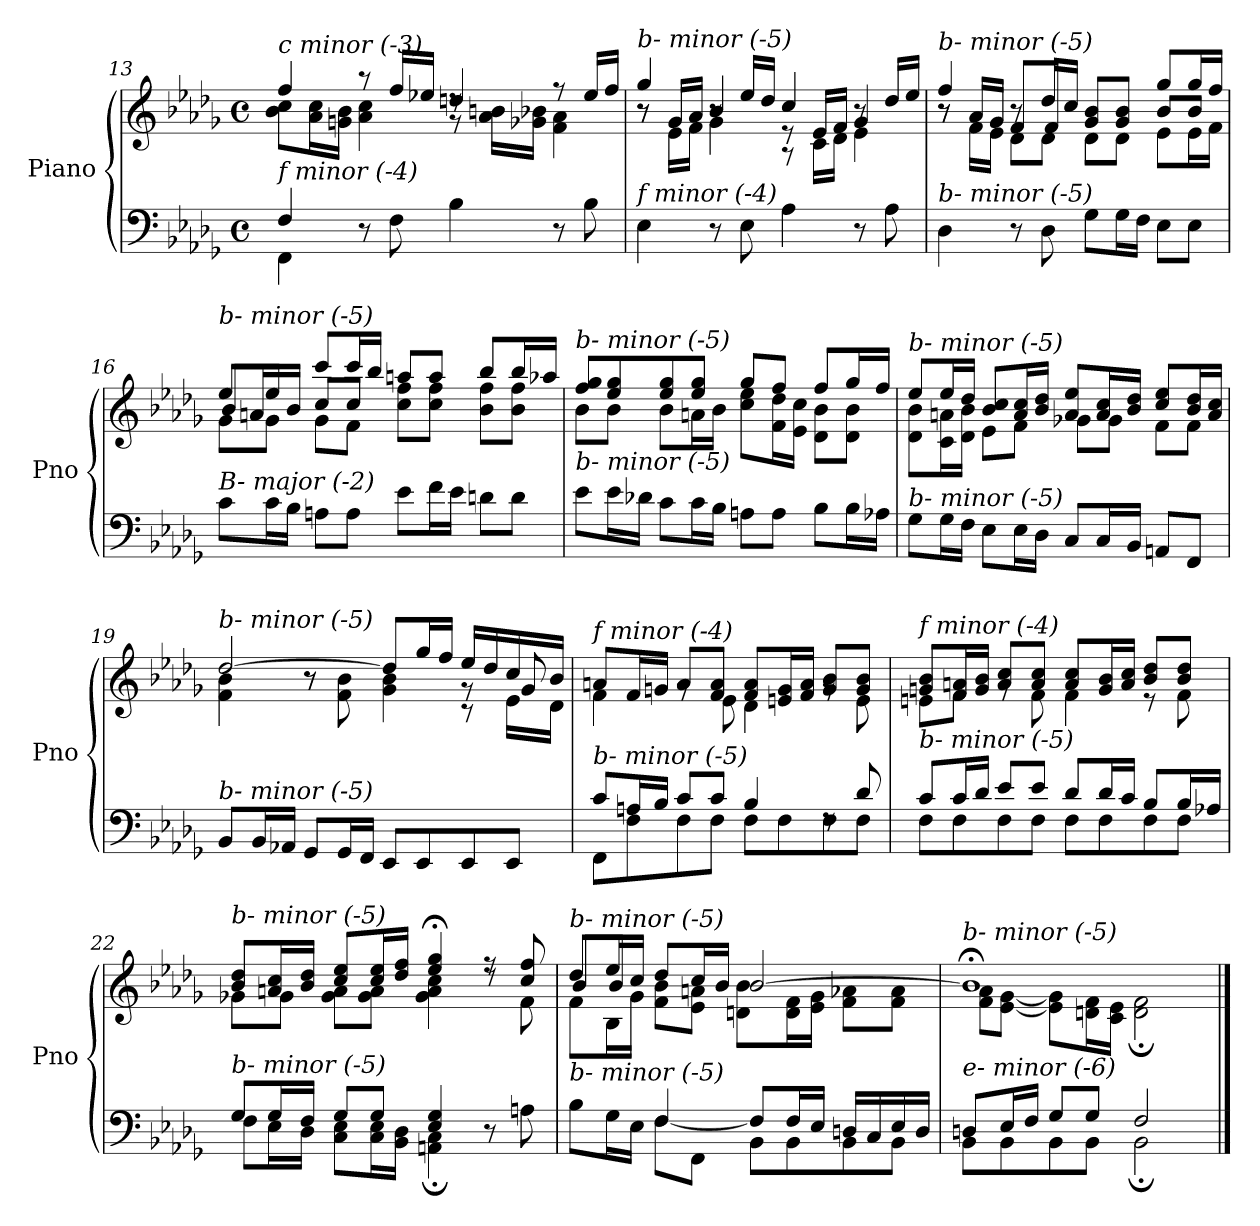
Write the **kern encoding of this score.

**kern	**kern
*part1	*part1
*staff2	*staff1
*I"Piano	*
*I'Pno	*
!!LO:PB:g=z
*clefF4	*clefG2
*k[b-e-a-d-g-]	*k[b-e-a-d-g-]
*M4/4	*M4/4
*met(c)	*met(c)
=13	=13
*^	*^
*	*^	*	*^
*	*	*	*	*	*^
!	!	!	!LO:TX:i:t=c minor (-3)	!	!	!
!LO:TX:i:t=f minor (-4)	!	!	!	!	!	!
2ryy	4F/	4FF\	4ff/	8b-\ 8cc\L	2ryy	4ryy
.	.	.	.	16a-\ 16cc\L	.	.
.	.	.	.	16gn\ 16b-\JJ	.	.
.	8r	2.ryy	8r	4a-\ 4cc\	.	2.ryy
.	8F\	.	16ff/LL	.	.	.
.	.	.	16ee-X/JJ	.	.	.
8ryy	4B-\	.	4ddn/	8rdd	8rg	.
4.ryy	.	.	.	16a-\ 16bni\LL	4.ryy	.
.	.	.	.	16g-X\ 16b-\JJ	.	.
.	8r	.	8r	4f\ 4a-\	.	.
.	8B-\	.	16ee-/LL	.	.	.
.	.	.	16ff/JJ	.	.	.
*v	*v	*v	*	*	*	*
*	*	*	*v	*v
=14	=14	=14	=14
!	!LO:TX:i:t=b- minor (-5)	!	!
!LO:TX:i:t=f minor (-4)	!	!	!
4E-\	4gg-/	8r	8r
.	.	16e-\LL	16g-/LL
.	.	16f\JJ	16a-/JJ
8r	8r	4g-\	4b-/
8E-\	16ee-/LL	.	.
.	16dd-/JJ	.	.
4A-\	4cc/	8re	8rA
.	.	16c\LL	16e-/LL
.	.	16d-\JJ	16f/JJ
8r	8r	4e-\	4g-/
8A-\	16dd-/LL	.	.
.	16ee-/JJ	.	.
!!LO:LB:g=z	!!	!!
=15	=15	=15	=15
*^	*	*	*
!	!	!LO:TX:i:t=b- minor (-5)	!	!
!LO:TX:i:t=b- minor (-5)	!	!	!	!
2ryy	4D-\	4ff/	8r	8r
.	.	.	16f\LL	16a-/LL
.	.	.	16e-\JJ	16g-/JJ
.	8r	8r	8d-\L	8f/L
.	8D-\	16dd-/LL	8d-\J	8f/J
.	.	16cc/JJ	.	.
4ryy	8G-\L	8g-/ 8b-/L	8d-\L	4ryy
.	16G-\L	8g-/ 8b-/J	8d-\J	.
.	16F\JJ	.	.	.
4ryy	8E-\L	8gg-/L	8e-\L	8b-/L
.	8E-\J	16gg-/L	16e-\L	8b-/J
.	.	16ff/JJ	16f\JJ	.
=16	=16	=16	=16	=16
!	!	!LO:TX:i:t=b- minor (-5)	!	!
!LO:TX:i:t=B- major (-2)	!	!	!	!
2ryy	8c\L	8ee-/L	8g-\L	8b-/L
.	16c\L	8ee-/J	8g-\J	16an/L
.	16B-\JJ	.	.	16b-/JJ
.	8An\L	8ccc/L	8g-\L	8cc/L
.	8A\J	16ccc/L	8f\J	8cc/J
.	.	16bb-/JJ	.	.
2ryy	8e-\L	8aan/L	8cc\ 8ff\L	2ryy
.	16f\L	8aa/J	8cc\ 8ff\J	.
.	16e-\JJ	.	.	.
.	8dn\L	8bb-/L	8b-\ 8ff\L	.
.	8d\J	16bb-/L	8b-\ 8ff\J	.
.	.	16aa-X/JJ	.	.
*v	*v	*	*	*
*	*	*v	*v
!!LO:LB:g=z
=17	=17	=17
!	!LO:TX:i:t=b- minor (-5)	!
!LO:TX:i:t=b- minor (-5)	!	!
8e-\L	8ff/ 8gg-/L	8b-\L
16e-\L	8ee-/ 8gg-/	8b-\J
16d-X\JJ	.	.
8c\L	8ee-/ 8gg-/	8b-\L
16c\L	8ee-/ 8gg-/J	16an\L
16B-\JJ	.	16b-\JJ
8An\L	8gg-/L	8cc\ 8ee-\L
8A\J	8ff/J	16f\ 16dd-\L
.	.	16e-\ 16cc\JJ
8B-\L	8ff/L	8d-\ 8b-\L
16B-\L	16gg-/L	8d-\ 8b-\J
16A-X\JJ	16ff/JJ	.
=18	=18	=18
!	!LO:TX:i:t=b- minor (-5)	!
!LO:TX:i:t=b- minor (-5)	!	!
8G-\L	8ee-/L	8d-\ 8b-\L
16G-\L	16ee-/L	16c\ 16an\L
16F\JJ	16dd-/JJ	16d-\ 16b-\JJ
8E-\L	8b-/ 8cc/L	8e-\L
16E-\L	16a/ 16cc/L	8f\J
16D-\JJ	16b-/ 16dd-/JJ	.
8C/L	8a/ 8ee-/L	8g-X\L
16C/L	16a/ 16cc/L	8g-\J
16BB-/JJ	16b-/ 16dd-/JJ	.
8AAn/L	8cc/ 8ee-/L	8f\L
8FF/J	16b-/ 16dd-/L	8f\J
.	16a/ 16cc/JJ	.
!!LO:LB:g=z
=19	=19	=19
*^	*	*^
!	!	!LO:TX:i:t=b- minor (-5)	!	!
!LO:TX:i:t=b- minor (-5)	!	!	!	!
4ryy	8BB-/L	[2dd-/	4f\ 4b-\	4ryy
.	16BB-/L	.	.	.
.	16AA-X/JJ	.	.	.
8ryy	8GG-/L	.	8r	8r
4.ryy	16GG-/L	.	8f\ 8b-\	4.ryy
.	16FF/JJ	.	.	.
.	8EE-/L	8dd-/L]	4g-\ 4b-\	.
.	8EE-/	16gg-/L	.	.
.	.	16ff/JJ	.	.
4ryy	8EE-/	16ee-/LL	8rg	8rc
.	.	16dd-/	.	.
.	8EE-/J	16cc/	16e-\LL	8g-/
.	.	16b-/JJ	16d-\JJ	.
*	*	*	*v	*v
!!LO:LB:g=z
=20	=20	=20	=20
!	!	!LO:TX:i:t=f minor (-4)	!
!LO:TX:i:t=b- minor (-5)	!	!	!
8c/L	8FF\L	8an/L	4f\
16An/L	8F\	16f/L	.
16B-/JJ	.	16gn/JJ	.
8c/L	8F\	8a/L	8rg
8c/J	8F\J	8f/ 8a/J	8e-\
4B-/	8F\L	8f/ 8a/L	4d-\
.	8F\	16en/ 16g/L	.
.	.	16f/ 16a/JJ	.
8rF	8F\	8g/ 8b-/L	8rg
8d-/	8F\J	8g/ 8b-/J	8e\
=21	=21	=21	=21
!	!	!LO:TX:i:t=f minor (-4)	!
!LO:TX:i:t=b- minor (-5)	!	!	!
8c/L	8F\L	8gn/ 8b-/L	8en\L
16c/L	8F\	16f/ 16an/L	8f\J
16d-/JJ	.	16g/ 16b-/JJ	.
8e-/L	8F\	8a/ 8cc/L	8rg
8e-/J	8F\J	8a/ 8cc/J	8f\
8d-/L	8F\L	8a/ 8cc/L	4f\
16d-/L	8F\	16g/ 16b-/L	.
16c/JJ	.	16a/ 16cc/JJ	.
8B-/L	8F\	8b-/ 8dd-/L	8r
16B-/L	8F\J	8b-/ 8dd-/J	8f\
16A-X/JJ	.	.	.
!!LO:LB:g=z
=22	=22	=22	=22
*	*	*	*^
!	!	!LO:TX:i:t=b- minor (-5)	!	!
!LO:TX:i:t=b- minor (-5)	!	!	!	!
8G-/L	8F\L	8b-/ 8dd-/L	8g-X\L	2.ryy
16G-/L	16E-\L	16an/ 16cc/L	8g-\J	.
16F/JJ	16D-\JJ	16b-/ 16dd-/JJ	.	.
8G-/L	8C\ 8E-\L	8cc/ 8ee-/L	8g-\ 8a\L	.
8G-/J	16C\ 16E-\L	16cc/ 16ee-/L	8g-\ 8a\J	.
.	16BB-\ 16D-\JJ	16dd-/ 16ff/JJ	.	.
4E-/ 4G-/	4AAn\; 4C\;	4ee-/;< 4gg-/;<	4g-\ 4a\ 4cc\	.
8r	4ryy	8r	8rdd	4ryy
8An\	.	8cc/ 8ff/	8f\	.
=23	=23	=23	=23	=23
*	*^	*	*	*^
!	!	!	!LO:TX:i:t=b- minor (-5)	!	!	!
!LO:TX:i:t=b- minor (-5)	!	!	!	!	!	!
4ryy	8B-\L	4ryy	8dd-/L	8f\L	8b-/L	4ryy
.	16G-\L	.	16ee-/L	16B-\L	8b-/J	.
.	16E-\JJ	.	16cc/JJ	16g-\JJ	.	.
2.ryy	[4F/	8F\L	8dd-/L	8f\ 8b-\L	2.ryy	2.ryy
.	.	8FF\J	16cc/L	8e-\ 8an\J	.	.
.	.	.	16b-/JJ	.	.	.
.	8F/L]	8BB-\L	[2b-/	8dn\ 8b-\L	.	.
.	16F/L	8BB-\	.	16d\ 16f\L	.	.
.	16E-/JJ	.	.	16e-\ 16g-\JJ	.	.
.	16Dn/LL	8BB-\	.	8f\ 8a-X\L	.	.
.	16C/	.	.	.	.	.
.	16E-/	8BB-\J	.	8f\ 8a-\J	.	.
.	16D/JJ	.	.	.	.	.
*	*v	*v	*	*	*	*
*	*	*	*v	*v	*v
=24	=24	=24	=24
!	!	!LO:TX:i:t=b- minor (-5)	!
!LO:TX:i:t=e- minor (-6)	!	!	!
8Dn/L	8BB-\L	1b-;<]	8f\ 8a-\L
16E-/L	8BB-\	.	[8e-\ [8g-\J
16F/JJ	.	.	.
8G-/L	8BB-\	.	8e-\] 8g-\]L
8G-/J	8BB-\J	.	16dn\ 16f\L
.	.	.	16c\ 16e-\JJ
2F/	2BB-;\	.	2d\; 2f\;
*v	*v	*	*
*	*v	*v
==	==
*-	*-
